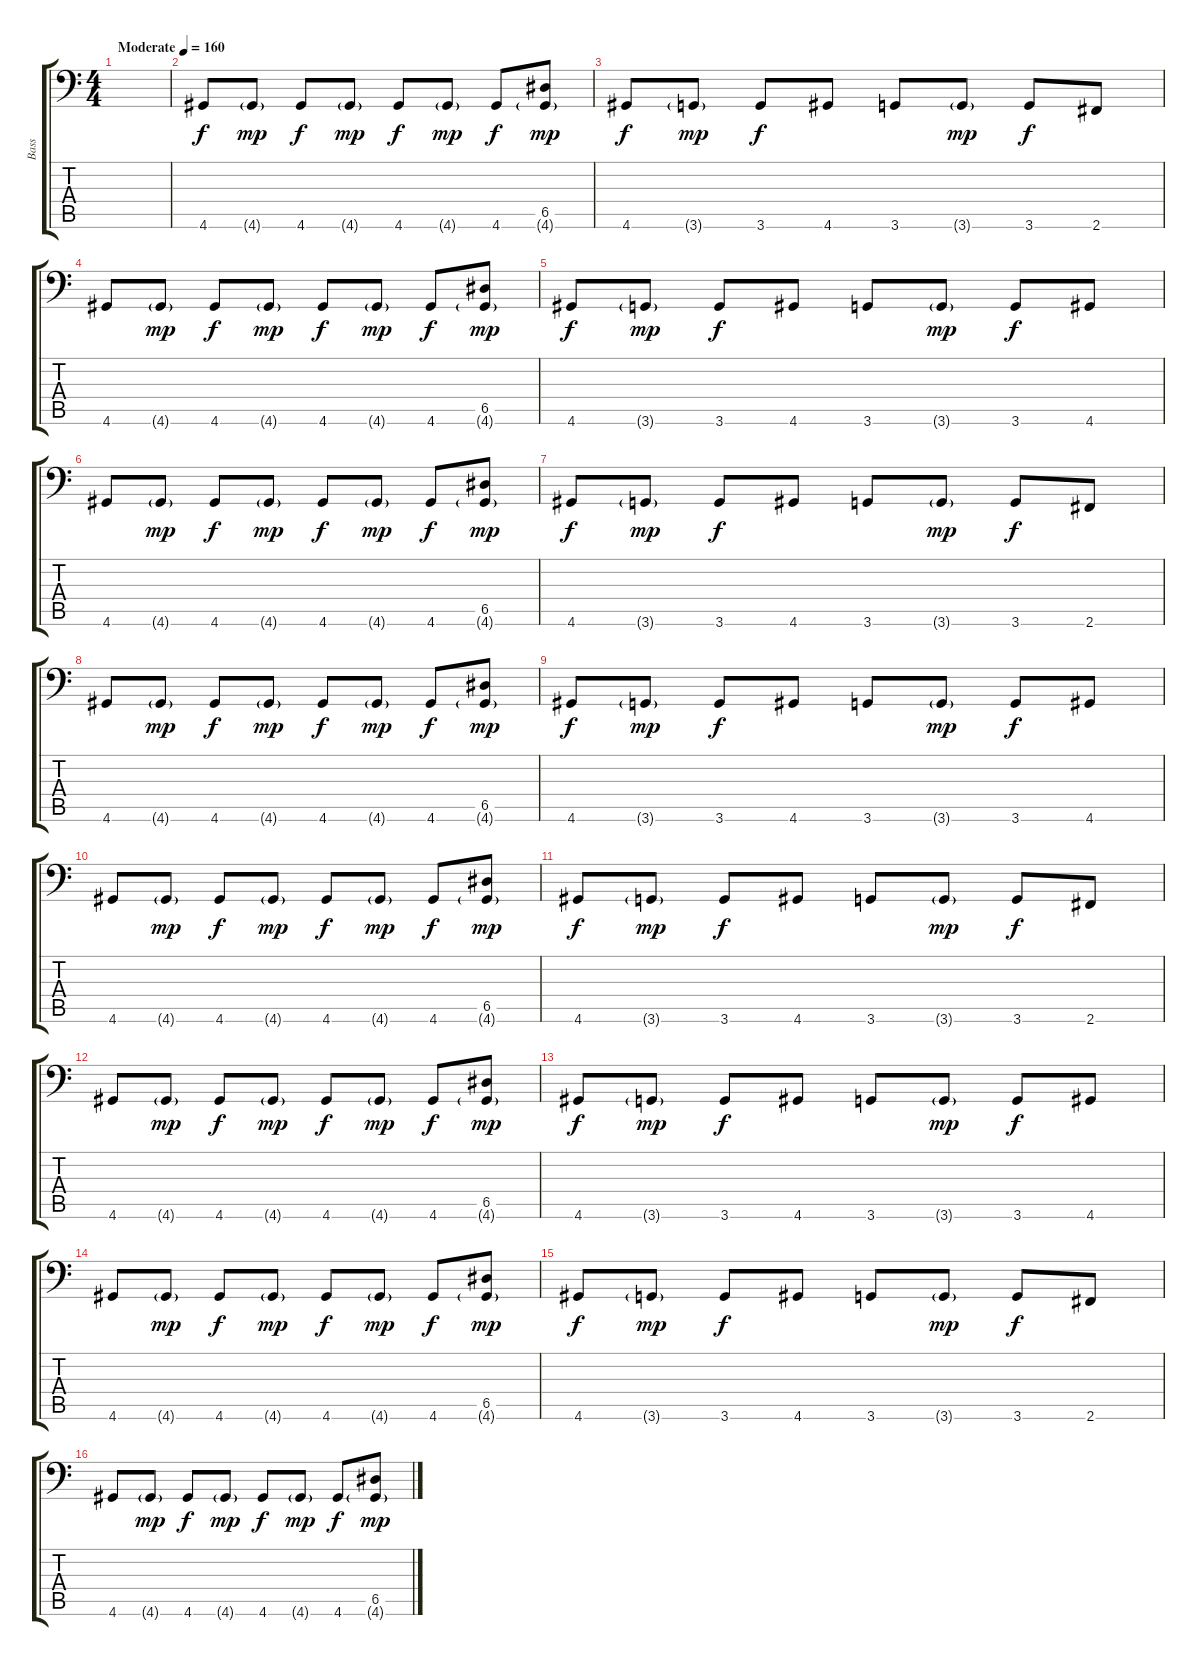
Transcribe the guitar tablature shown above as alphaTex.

\track ("Bass" "Bass") {instrument electricbassfinger}
\staff {score tabs}
\tuning (E3 B2 G2 D2 A1 E1) {hide}
\ts (4 4)
\tempo (160 "Moderate")
\clef f4
\ks c
|
4.6.8 4.6{g}.8{dy mp} 4.6.8{dy f} 4.6{g}.8{dy mp} 4.6.8{dy f} 4.6{g}.8{dy mp} 4.6.8{dy f} (6.5 4.6{g}).8{dy mp} |
4.6.8{dy f} 3.6{g}.8{dy mp} 3.6.8{dy f} 4.6.8 3.6.8 3.6{g}.8{dy mp} 3.6.8{dy f} 2.6.8 |
4.6.8 4.6{g}.8{dy mp} 4.6.8{dy f} 4.6{g}.8{dy mp} 4.6.8{dy f} 4.6{g}.8{dy mp} 4.6.8{dy f} (6.5 4.6{g}).8{dy mp} |
4.6.8{dy f} 3.6{g}.8{dy mp} 3.6.8{dy f} 4.6.8 3.6.8 3.6{g}.8{dy mp} 3.6.8{dy f} 4.6.8 |
4.6.8 4.6{g}.8{dy mp} 4.6.8{dy f} 4.6{g}.8{dy mp} 4.6.8{dy f} 4.6{g}.8{dy mp} 4.6.8{dy f} (6.5 4.6{g}).8{dy mp} |
4.6.8{dy f} 3.6{g}.8{dy mp} 3.6.8{dy f} 4.6.8 3.6.8 3.6{g}.8{dy mp} 3.6.8{dy f} 2.6.8 |
4.6.8 4.6{g}.8{dy mp} 4.6.8{dy f} 4.6{g}.8{dy mp} 4.6.8{dy f} 4.6{g}.8{dy mp} 4.6.8{dy f} (6.5 4.6{g}).8{dy mp} |
4.6.8{dy f} 3.6{g}.8{dy mp} 3.6.8{dy f} 4.6.8 3.6.8 3.6{g}.8{dy mp} 3.6.8{dy f} 4.6.8 |
4.6.8 4.6{g}.8{dy mp} 4.6.8{dy f} 4.6{g}.8{dy mp} 4.6.8{dy f} 4.6{g}.8{dy mp} 4.6.8{dy f} (6.5 4.6{g}).8{dy mp} |
4.6.8{dy f} 3.6{g}.8{dy mp} 3.6.8{dy f} 4.6.8 3.6.8 3.6{g}.8{dy mp} 3.6.8{dy f} 2.6.8 |
4.6.8 4.6{g}.8{dy mp} 4.6.8{dy f} 4.6{g}.8{dy mp} 4.6.8{dy f} 4.6{g}.8{dy mp} 4.6.8{dy f} (6.5 4.6{g}).8{dy mp} |
4.6.8{dy f} 3.6{g}.8{dy mp} 3.6.8{dy f} 4.6.8 3.6.8 3.6{g}.8{dy mp} 3.6.8{dy f} 4.6.8 |
4.6.8 4.6{g}.8{dy mp} 4.6.8{dy f} 4.6{g}.8{dy mp} 4.6.8{dy f} 4.6{g}.8{dy mp} 4.6.8{dy f} (6.5 4.6{g}).8{dy mp} |
4.6.8{dy f} 3.6{g}.8{dy mp} 3.6.8{dy f} 4.6.8 3.6.8 3.6{g}.8{dy mp} 3.6.8{dy f} 2.6.8 |
4.6.8 4.6{g}.8{dy mp} 4.6.8{dy f} 4.6{g}.8{dy mp} 4.6.8{dy f} 4.6{g}.8{dy mp} 4.6.8{dy f} (6.5 4.6{g}).8{dy mp}
